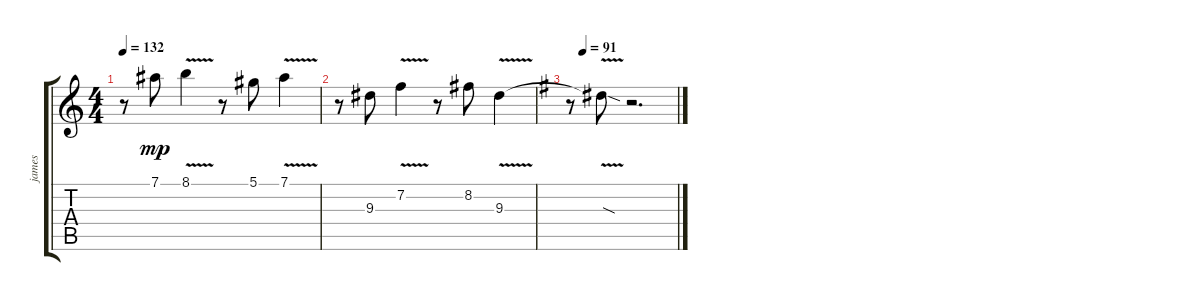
\track ("james" "james") {instrument distortionguitar}
\staff {score tabs}
\tuning (Eb4 Bb3 Gb3 Db3 Ab2 Eb2) {hide}
\ts (4 4)
\tempo 132
\clef g2
\ks c
r.8{dy mp volume 16} 7.1.8 8.1{v}.4 r.8 5.1.8 7.1{v}.4 |
r.8 9.3.8 7.2{v}.4 r.8 8.2.8 9.3{v}.4 |
\tempo (91 0.125)
\ks g
r.8 9.3{sod t}.8 r.2{d}
